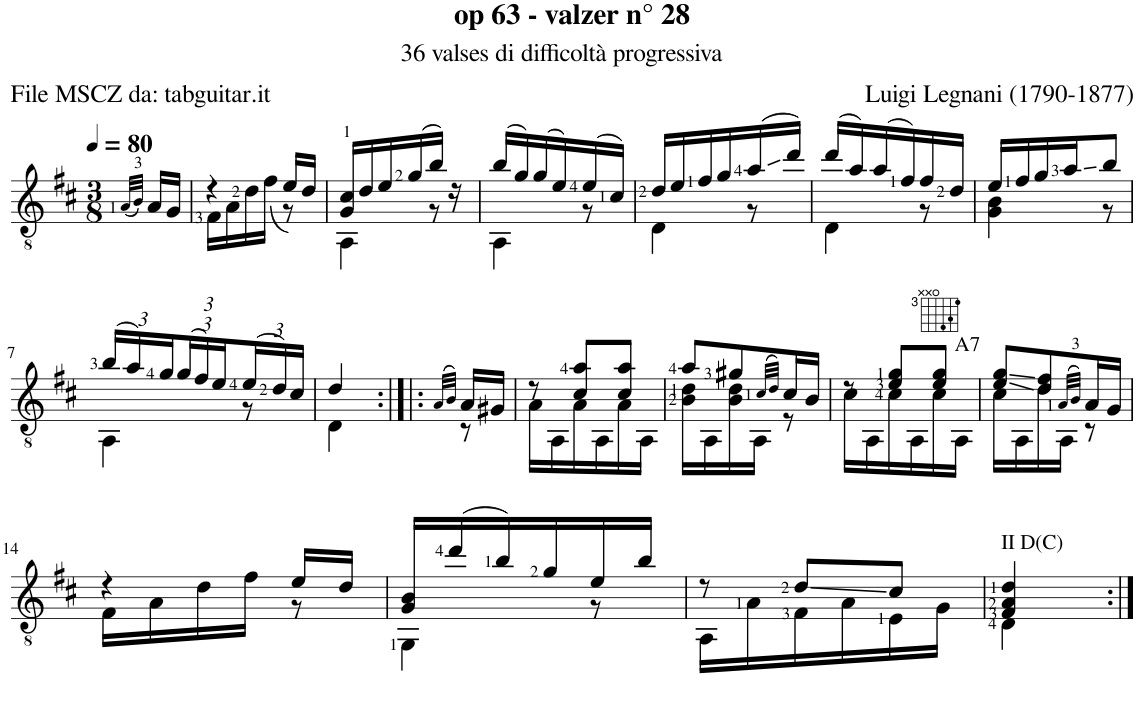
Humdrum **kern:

**kern
*part1
*staff1
*I"Guitar
*I'Guit.
*clefGv2
*k[f#c#]
*M3/8
*MM80
=
(32qA/LLL
32qB/JJJ)
16A/LL
16G/JJ
=1
*^
4r	16F#\LL
.	16A\
.	16d\
.	(16f#\JJ
16e/LL	8r)
16d/JJ	.
=2	=2
16G/ 16c#/LL	4AA\
16d/	.
16e/	.
(16g/	.
16b/JJ)	8r
16r	.
=3	=3
(16b/LL	4AA\
16g/)	.
(16g/	.
16e/)	.
(16e/	8r
16c#/JJ)	.
=4	=4
16d/LL	4D\
16e/	.
16f#/	.
16g/	.
(16a/	8r
16dd/JJ)	.
=5	=5
(16dd/LL	4D\
16a/)	.
(16a/	.
16f#/)	.
16f#/	8r
16d/JJ	.
=6	=6
16e/LL	4G\ 4B\
16f#/	.
16g/	.
16a/J	.
8b/J	8r
!!LO:LB:g=z	!!
=7	=7
*Xbrackettup	*
(24b/LL	4AA\
24a/)	.
24g/	.
(24g/	.
24f#/)	.
24e/	.
(24e/	8r
24d/)	.
24c#/JJ	.
=8	=8
4d/	4D\
=9:|!|:	=9:|!|:
(32qA/LLL	.
32qB/JJJ)	.
16A/LL	8r
16G#X/JJ	.
=10	=10
8r	16A\LL
.	16AA\
8c#/ 8a/L	16A\
.	16AA\
8c#/ 8a/J	16A\
.	16AA\JJ
=11	=11
8a/L	16B\ 16d\LL
.	16AA\
8g#X/	16B\ 16d\
.	16AA\JJ
(32qc#/LLL	.
32qd/JJJ)	.
16c#/L	8r
16B/JJ	.
=12	=12
8r	16c#\LL
.	16AA\
8e/ 8g/L	16c#\
.	16AA\
8e/ 8g/J	16c#\
!	!LO:TX:a:t=A7
.	16AA\JJ
=13	=13
8e/ 8g/L	16c#\LL
.	16AA\
8d/ 8f#/	16d\
.	16AA\JJ
(32qA/LLL	.
32qB/JJJ)	.
16A/L	8r
16G/JJ	.
!!LO:LB:g=z	!!
=14	=14
4r	16F#\LL
.	16A\
.	16d\
.	16f#\JJ
16e/LL	8r
16d/JJ	.
=15	=15
16G/ 16B/LL	4GG\
(16dd/	.
16b/)	.
16g/	.
16e/	8r
16b/JJ	.
=16	=16
8r	16AA\LL
.	16A\
8d/L	16F#\
.	16A\
8c#/J	16E\
.	16G\JJ
=17	=17
!LO:TX:a:t=II D(C)	!
4F#/ 4A/ 4d/	4D\
*v	*v
=:|!
*-
